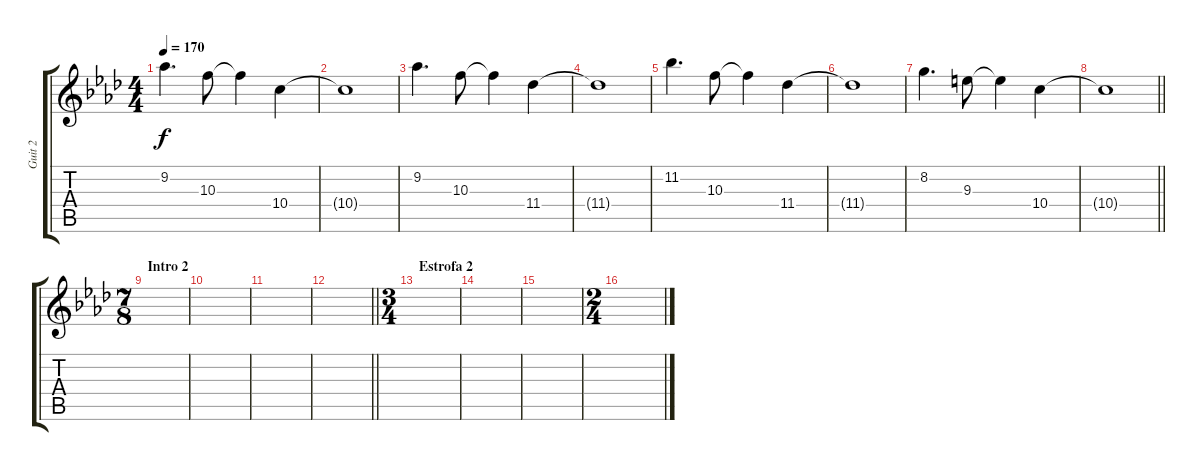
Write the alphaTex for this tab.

\track ("Guit 2" "Guit 2") {instrument overdrivenguitar}
\staff {score tabs}
\tuning (E4 B3 G3 D3 A2 E2) {hide}
\ts (4 4)
\tempo 170
\clef g2
\ks fminor
9.2.4{d dy f} 10.3.8 10.3{t}.4 10.4.4 |
10.4{t}.1 |
9.2.4{d} 10.3.8 10.3{t}.4 11.4.4 |
11.4{t}.1 |
11.2.4{d} 10.3.8 10.3{t}.4 11.4.4 |
11.4{t}.1 |
8.2.4{d} 9.3.8 9.3{t}.4 10.4.4 |
\barLineRight lightlight
10.4{t}.1 |
\ts (7 8)
\section ("" "Intro 2")
|
|
|
\barLineRight lightlight
|
\ts (3 4)
\section ("" "Estrofa 2")
|
|
|
\ts (2 4)
